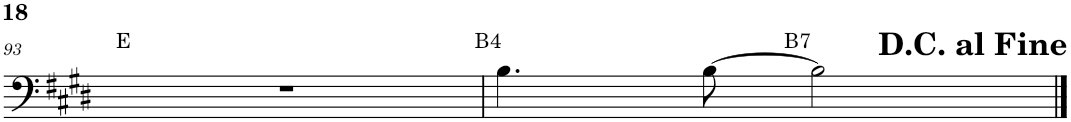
**kern	**harte
*part1	*part1
*staff1	*
*I"Electric Bass	*
*I'El. B.	*
!!LO:PB:g=z
*clefF4	*
*Trd7c12	*
*k[f#c#g#d#]	*
*M4/4	*
=93	=93
1r	E:maj
=94	=94
4.B\	B:maj(4)
[8B\	.
!	!LO:H:kt=7
2B\]	B:7
!LO:TX:a:t=<b><font size="15"/>D.C. al Fine</b>	!
==	==
*-	*-
